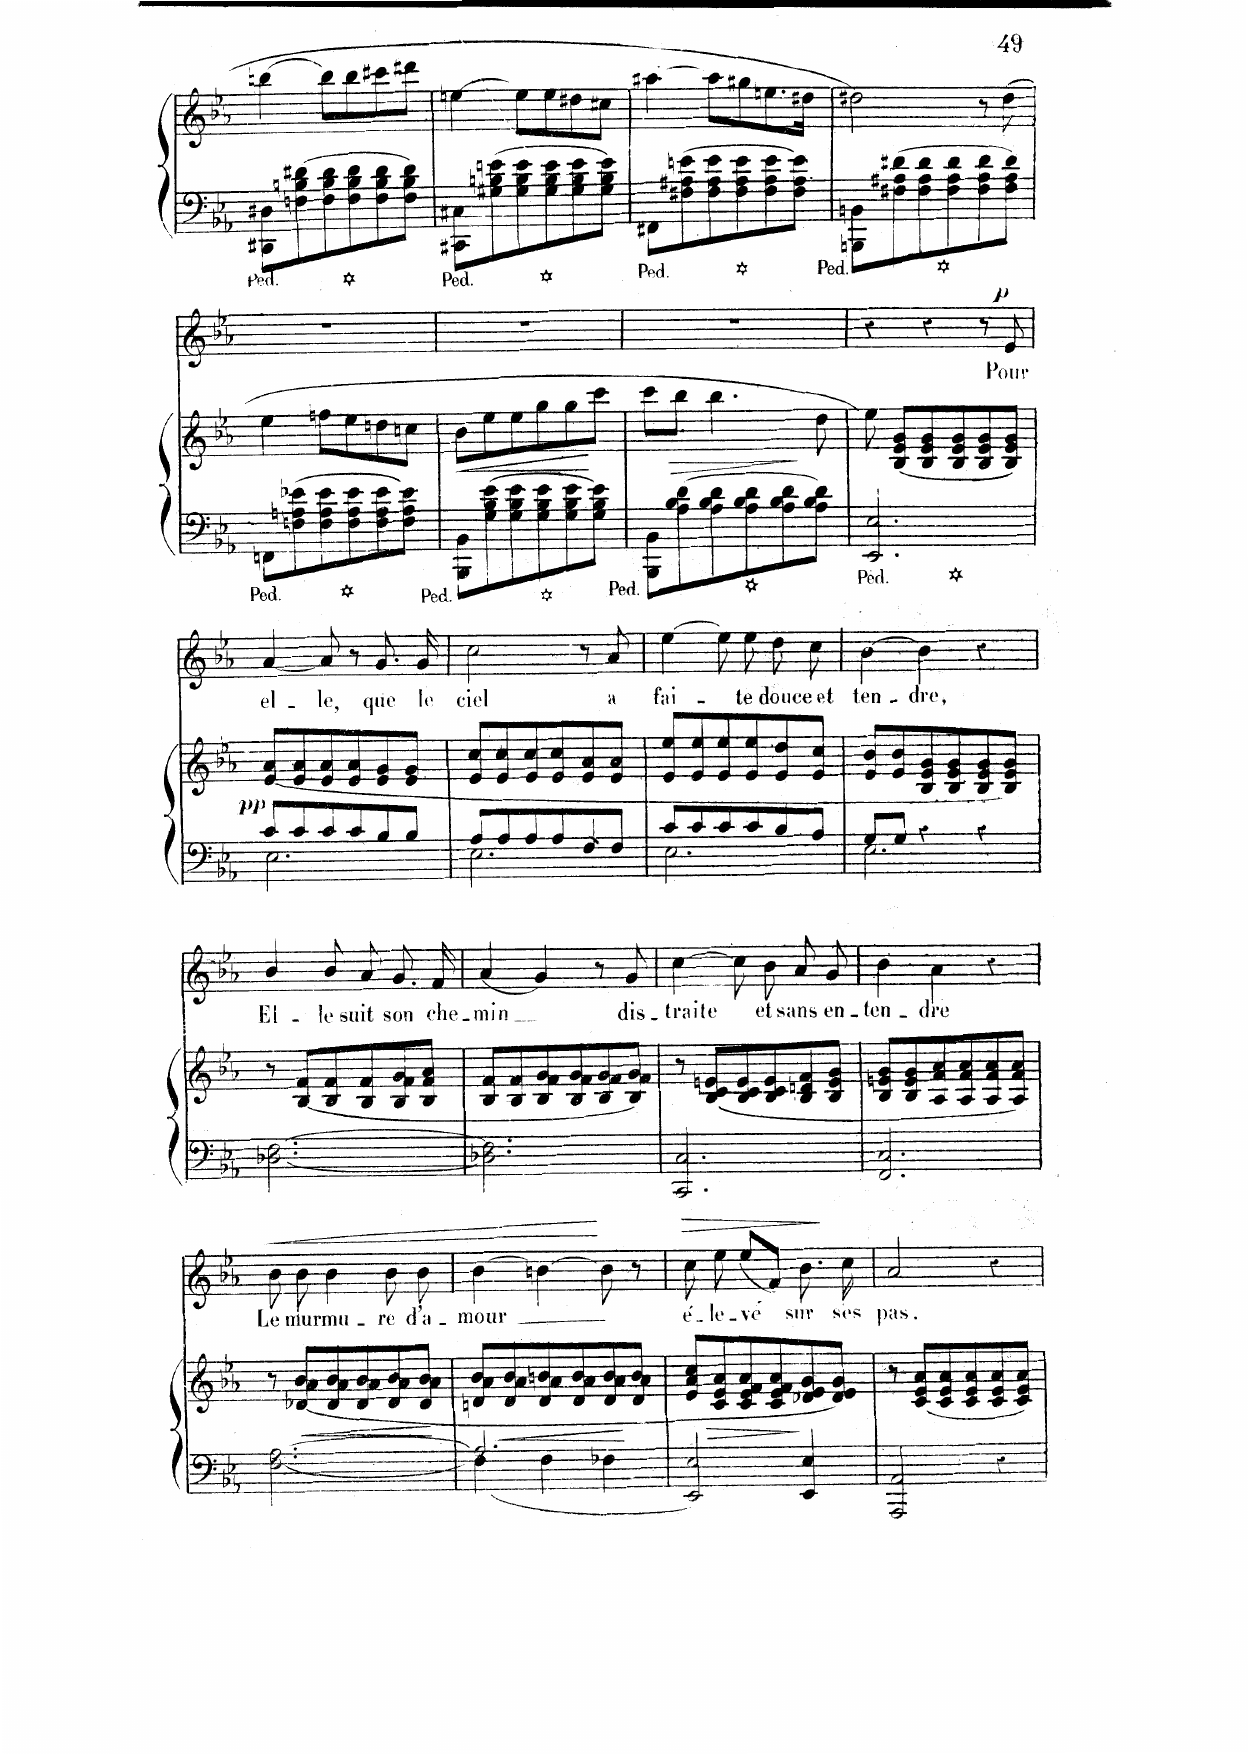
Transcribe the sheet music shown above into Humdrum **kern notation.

**kern	**kern	**dynam	**kern	**text	**dynam
*part2	*part2	*part2	*part1	*part1	*part1
*staff3	*staff2	*staff2/3	*staff1	*staff1	*staff1
*I"Piano	*	*	*I"Voice	*	*
*I'Pno	*	*	*	*	*
*clefF4	*clefG2	*	*clefG2	*	*
*k[b-e-a-]	*k[b-e-a-]	*	*k[b-e-a-]	*	*
*M3/4	*M3/4	*	*M3/4	*	*
=35	=35	=35	=35	=35	=35
8DD#X\ 8D#X\L	[4bbn\	.	2.r	.	.
8Fn\ 8Bn\ 8d#X\	.	.	.	.	.
8F\ 8B\ 8d#\	8bb\L]	.	.	.	.
8F\ 8B\ 8d#\	8bb\	.	.	.	.
8F\ 8B\ 8d#\	8ccc#X\	.	.	.	.
8F\ 8B\ 8d#\J	8ddd#X\J	.	.	.	.
=36	=36	=36	=36	=36	=36
8CC#X\ 8C#X\L	[4een\	.	2.r	.	.
8G#X\ 8Bn\ 8en\	.	.	.	.	.
8G#\ 8B\ 8e\	8ee\L]	.	.	.	.
8G#\ 8B\ 8e\	8ee\	.	.	.	.
8G#\ 8B\ 8e\	8dd#X\	.	.	.	.
8G#\ 8B\ 8e\J	8cc#X\J	.	.	.	.
=37	=37	=37	=37	=37	=37
8FF#X\L	[4aan\	.	2.r	.	.
8F#X\ 8A#X\ 8en\	.	.	.	.	.
8F#\ 8A#\ 8e\	8aa\L]	.	.	.	.
8F#\ 8A#\ 8e\	8gg#X\	.	.	.	.
8F#\ 8A#\ 8e\	8.een\	.	.	.	.
8F#\ 8A#\ 8e\J	.	.	.	.	.
.	16dd#X\Jk	.	.	.	.
=38	=38	=38	=38	=38	=38
8BBBn\ 8BBn\L	2dd#X\	.	2.r	.	.
8F#X\ 8A#X\ 8d#X\	.	.	.	.	.
8F#\ 8A#\ 8d#\	.	.	.	.	.
8F#\ 8A#\ 8d#\	.	.	.	.	.
8F#\ 8A#\ 8d#\	8r	.	.	.	.
8F#\ 8A#\ 8d#\J	(8dd#\	.	.	.	.
=39	=39	=39	=39	=39	=39
8FFn\L	4ee-\	.	2.r	.	.
8Fn\ 8An\ 8e-X\	.	.	.	.	.
8F\ 8A\ 8e-\	8ffn\L	.	.	.	.
8F\ 8A\ 8e-\	8ee-\	.	.	.	.
8F\ 8A\ 8e-\	8ddn\	.	.	.	.
8F\ 8A\ 8e-\J	8ccn\J	.	.	.	.
=40	=40	=40	=40	=40	=40
!	!	!LO:HP:b	!	!	!
8BBB-\ 8BB-\L	8b-\L	<	2.r	.	.
8G\ 8B-\ 8e-\	8ee-\	.	.	.	.
8G\ 8B-\ 8e-\	8ee-\	.	.	.	.
8G\ 8B-\ 8e-\	8gg\	.	.	.	.
8G\ 8B-\ 8e-\	8gg\	.	.	.	.
8G\ 8B-\ 8e-\J	8ccc\J	[	.	.	.
=41	=41	=41	=41	=41	=41
8BBB-\ 8BB-\L	8ccc\L	.	2.r	.	.
!	!	!LO:HP:b	!	!	!
8A-\ 8B-\ 8d\	8bb-\J	>	.	.	.
8A-\ 8B-\ 8d\	4.bb-\	.	.	.	.
8A-\ 8B-\ 8d\	.	.	.	.	.
8A-\ 8B-\ 8d\	.	.	.	.	.
8A-\ 8B-\ 8d\J	8dd\	]	.	.	.
=42	=42	=42	=42	=42	=42
*^	*	*	*	*	*
2.EE-/ 2.E-/	4.ryy	8ee-\)	.	4r	.	.
.	.	(8B-/ 8e-/ 8g/L	.	.	.	.
.	.	8B-/ 8e-/ 8g/	.	4r	.	.
.	8ryy	8B-/ 8e-/ 8g/	.	.	.	.
.	4ryy	8B-/ 8e-/ 8g/	.	8r	.	.
!	!	!	!	!	!	!LO:DY:a
.	.	8B-/ 8e-/ 8g/J)	.	8e-/	Pour	p
=43	=43	=43	=43	=43	=43	=43
!	!	!	!LO:DY:b	!	!	!
8c/L	2.E-\	(<8e-/ 8a-/L	pp	[4a-/	el-	.
8c/	.	8e-/ 8a-/	.	.	.	.
8c/	.	8e-/ 8a-/	.	8a-/]	-le,	.
8c/	.	8e-/ 8a-/	.	8r	.	.
8B-/	.	8e-/ 8g/	.	8.g/	que	.
8B-/J	.	8e-/ 8g/J	.	.	.	.
.	.	.	.	16g/	le	.
=44	=44	=44	=44	=44	=44	=44
8A-/L	2.E-\	8e-/ 8cc/L	.	2cc\	ciel	.
8A-/	.	8e-/ 8cc/	.	.	.	.
8A-/	.	8e-/ 8cc/	.	.	.	.
8A-/	.	8e-/ 8cc/	.	.	.	.
8F/	.	8e-/ 8a-/	.	8r	.	.
8F/J	.	8e-/ 8a-/J	.	8a-/	a	.
=45	=45	=45	=45	=45	=45	=45
8c/L	2.E-\	8e-/ 8ee-/L	.	[4ee-\	fai-	.
8c/	.	8e-/ 8ee-/	.	.	.	.
8c/	.	8e-/ 8ee-/	.	8ee-\]	.	.
8c/	.	8e-/ 8ee-/	.	8ee-\	-te	.
8B-/	.	8e-/ 8dd/	.	8dd\	douce	.
8A-/J	.	8e-/ 8cc/J	.	8cc\	et	.
=46	=46	=46	=46	=46	=46	=46
8G/L	2.E-\	8e-/ 8b-/L	.	[4b-\	ten-	.
8G/J	.	8e-/ 8b-/	.	.	.	.
4r	.	8B-/ 8e-/ 8g/	.	4b-\]	-dre.	.
.	.	8B-/ 8e-/ 8g/	.	.	.	.
4r	.	8B-/ 8e-/ 8g/	.	4r	.	.
.	.	8B-/ 8e-/ 8g/J)	.	.	.	.
*v	*v	*	*	*	*	*
=47	=47	=47	=47	=47	=47
[2.D-X\ [2.F\	8r	.	4b-/	El-	.
.	(<8B-/ 8f/L	.	.	.	.
.	8B-/ 8f/	.	8b-/	-le	.
.	8B-/ 8f/	.	8a-/	suit	.
.	8B-/ 8f/ 8g/	.	8.g/	son	.
.	8B-/ 8f/ 8a-/J	.	.	.	.
.	.	.	16f/	che-	.
=48	=48	=48	=48	=48	=48
2.D-X\] 2.F\]	8B-/ 8f/L	.	(4a-/	-min	.
.	8B-/ 8f/	.	.	.	.
.	8B-/ 8f/ 8g/	.	4g/)	.	.
.	8B-/ 8f/ 8g/	.	.	.	.
.	8B-/ 8f/ 8g/	.	8r	.	.
.	8B-/ 8f/ 8g/J)	.	8g/	dis-	.
=49	=49	=49	=49	=49	=49
2.CC/ 2.C/	8r	.	[4cc\	-traite	.
.	(<8B-/ 8c/ 8en/L	.	.	.	.
.	8B-/ 8c/ 8e/	.	8cc\]	.	.
.	8B-/ 8c/ 8e/	.	8b-\	et	.
.	8B-/ 8dn/ 8f/	.	8a-/	sans	.
.	8B-/ 8e/ 8g/J	.	8g/	en-	.
=50	=50	=50	=50	=50	=50
2.FF/ 2.C/	8B-/ 8en/ 8g/L	.	4b-\	-ten-	.
.	8B-/ 8e/ 8g/	.	.	.	.
.	8A-/ 8f/ 8a-/	.	4a-\	-dre	.
.	8A-/ 8f/ 8a-/	.	.	.	.
.	8A-/ 8f/ 8a-/	.	4r	.	.
.	8A-/ 8f/ 8a-/J)	.	.	.	.
=51	=51	=51	=51	=51	=51
*^	*	*	*	*	*
!	!	!	!	!	!	!LO:HP:b
[2.A-/	[2.F\	8r	.	8b-\	Le	<
.	.	(<8d-X/ 8a-/ 8b-/L	.	8b-\	mur-	.
.	.	8d-/ 8a-/ 8b-/	.	4b-\	-mu-	.
.	.	8d-/ 8a-/ 8b-/	.	.	.	.
.	.	8d-/ 8a-/ 8b-/	.	8b-\	-re	.
.	.	8d-/ 8a-/ 8b-/J	.	8b-\	d’a-	.
=52	=52	=52	=52	=52	=52	=52
2.A-/]	4F\]	8dn/ 8a-/ 8b-/L	.	(4b-\	-mour	.
.	.	8d/ 8a-/ 8b-/	.	.	.	.
.	4F\	8d/ 8a-/ 8bn/	.	[4bn\)	.	.
.	.	8d/ 8a-/ 8b/	.	.	.	.
.	4F-X\	8d/ 8a-/ 8b/	.	8b\]	.	.
.	.	8d/ 8a-/ 8b/J	.	8r	.	[
=53	=53	=53	=53	=53	=53	=53
!	!	!	!	!	!	!LO:HP:b
2E-/	2EE-/	8e-/ 8a-/ 8cc/L	.	8cc\	é-	>
!	!	!	!LO:HP:b	!	!	!
.	.	8c/ 8e-/ 8a-/	>	8ee-\	-le-	.
.	.	8c/ 8e-/ 8f/ 8a-/	.	(8ee-/L	-vé	.
.	.	8c/ 8e-/ 8f/ 8a-/	.	8f/J)	.	.
4EE-/ 4E-/	4ryy	8d-X/ 8e-/ 8g/	.	8.b-\	sur	.
.	.	8d-/ 8e-/ 8g/J)	]	.	.	.
.	.	.	.	16cc\	ses	]
*v	*v	*	*	*	*	*
=54	=54	=54	=54	=54	=54
2AAA-/ 2AA-/	8r	.	2a-/	pas.	.
.	(8c/ 8e-/ 8a-/L	.	.	.	.
.	8c/ 8e-/ 8a-/	.	.	.	.
.	8c/ 8e-/ 8a-/	.	.	.	.
4r	8c/ 8e-/ 8a-/	.	4r	.	.
.	8c/ 8e-/ 8a-/J)	.	.	.	.
=	=	=	=	=	=
*-	*-	*-	*-	*-	*-
